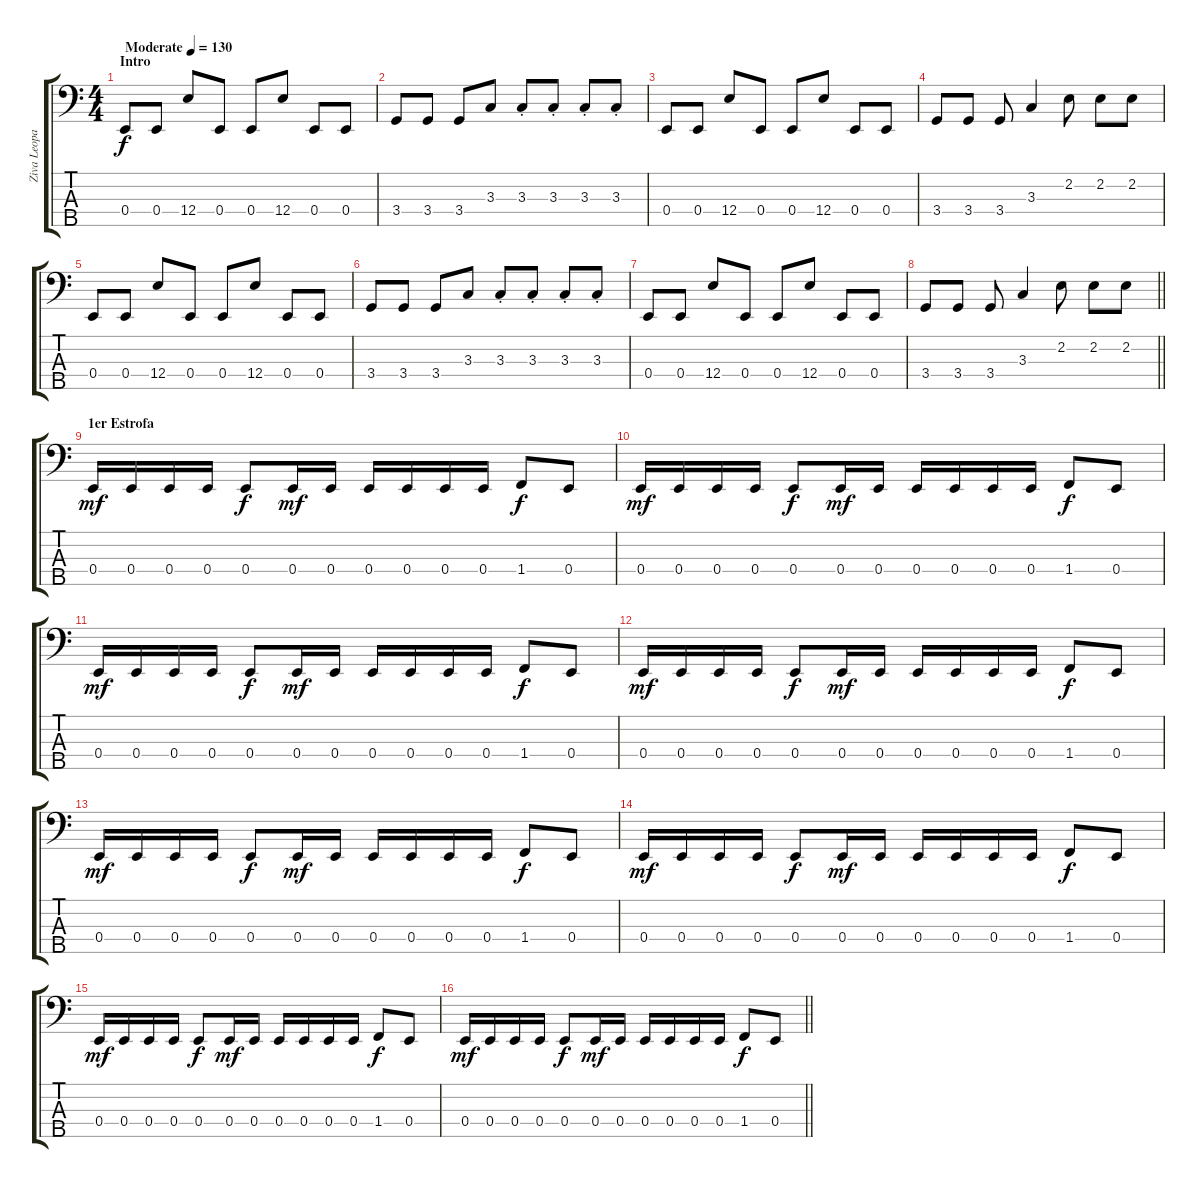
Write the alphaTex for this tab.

\track ("Ziva Leopardi" "Ziva Leopa") {instrument electricbassfinger}
\staff {score tabs}
\tuning (G2 D2 A1 E1 B0) {hide}
\ts (4 4)
\section ("" "Intro")
\tempo (130 "Moderate")
\clef f4
\ks c
0.4.8{dy f volume 13 balance 8 instrument electricbasspick} 0.4.8 12.4.8 0.4.8 0.4.8 12.4.8 0.4.8 0.4.8 |
3.4.8 3.4.8 3.4.8 3.3.8 3.3{st}.8 3.3{st}.8 3.3{st}.8 3.3{st}.8 |
0.4.8 0.4.8 12.4.8 0.4.8 0.4.8 12.4.8 0.4.8 0.4.8 |
3.4.8 3.4.8 3.4.8 3.3.4 2.2.8 2.2.8 2.2.8 |
0.4.8 0.4.8 12.4.8 0.4.8 0.4.8 12.4.8 0.4.8 0.4.8 |
3.4.8 3.4.8 3.4.8 3.3.8 3.3{st}.8 3.3{st}.8 3.3{st}.8 3.3{st}.8 |
0.4.8 0.4.8 12.4.8 0.4.8 0.4.8 12.4.8 0.4.8 0.4.8 |
\barLineRight lightlight
3.4.8 3.4.8 3.4.8 3.3.4 2.2.8 2.2.8 2.2.8 |
\section ("" "1er Estrofa")
0.4.16{dy mf} 0.4.16 0.4.16 0.4.16 0.4.8{dy f} 0.4.16{dy mf} 0.4.16 0.4.16 0.4.16 0.4.16 0.4.16 1.4.8{dy f} 0.4.8 |
0.4.16{dy mf} 0.4.16 0.4.16 0.4.16 0.4.8{dy f} 0.4.16{dy mf} 0.4.16 0.4.16 0.4.16 0.4.16 0.4.16 1.4.8{dy f} 0.4.8 |
0.4.16{dy mf} 0.4.16 0.4.16 0.4.16 0.4.8{dy f} 0.4.16{dy mf} 0.4.16 0.4.16 0.4.16 0.4.16 0.4.16 1.4.8{dy f} 0.4.8 |
0.4.16{dy mf} 0.4.16 0.4.16 0.4.16 0.4.8{dy f} 0.4.16{dy mf} 0.4.16 0.4.16 0.4.16 0.4.16 0.4.16 1.4.8{dy f} 0.4.8 |
0.4.16{dy mf} 0.4.16 0.4.16 0.4.16 0.4.8{dy f} 0.4.16{dy mf} 0.4.16 0.4.16 0.4.16 0.4.16 0.4.16 1.4.8{dy f} 0.4.8 |
0.4.16{dy mf} 0.4.16 0.4.16 0.4.16 0.4.8{dy f} 0.4.16{dy mf} 0.4.16 0.4.16 0.4.16 0.4.16 0.4.16 1.4.8{dy f} 0.4.8 |
0.4.16{dy mf} 0.4.16 0.4.16 0.4.16 0.4.8{dy f} 0.4.16{dy mf} 0.4.16 0.4.16 0.4.16 0.4.16 0.4.16 1.4.8{dy f} 0.4.8 |
\barLineRight lightlight
0.4.16{dy mf} 0.4.16 0.4.16 0.4.16 0.4.8{dy f} 0.4.16{dy mf} 0.4.16 0.4.16 0.4.16 0.4.16 0.4.16 1.4.8{dy f} 0.4.8
